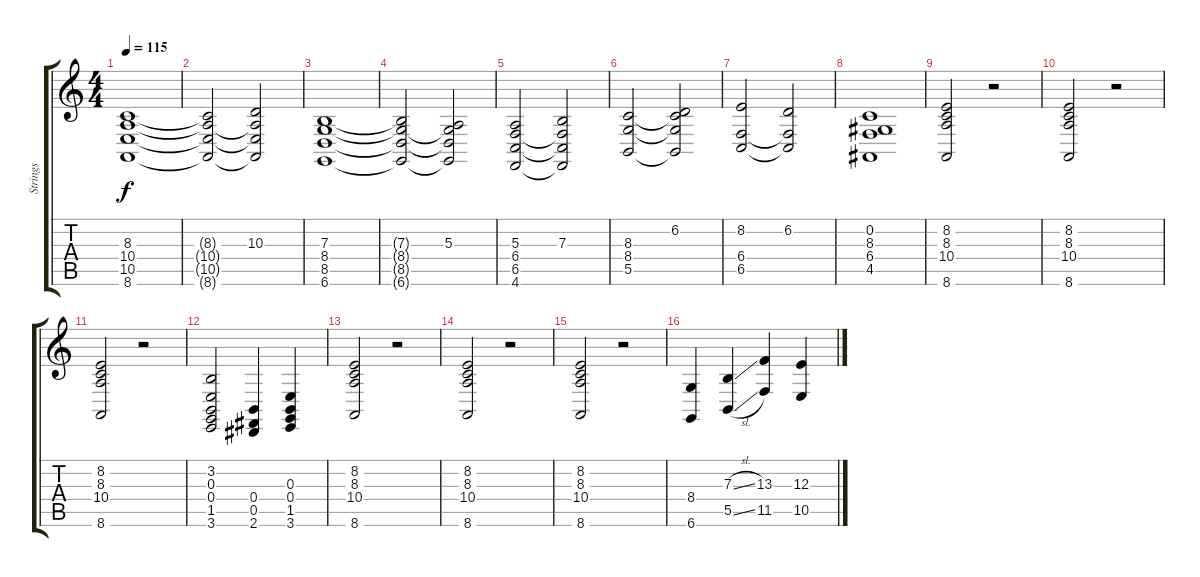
\track ("Strings" "Strings") {instrument synthstrings1}
\staff {score tabs}
\tuning (Db4 Ab3 E3 B2 Gb2 Db2) {hide}
\ts (4 4)
\tempo 115
\clef g2
\ks c
(8.3 10.4 10.5 8.6).1{dy f} |
(8.3{t} 10.4{t} 10.5{t} 8.6{t}).2 (10.3 10.4{t} 10.5{t} 8.6{t}).2 |
(7.3 8.4 8.5 6.6).1 |
(7.3{t} 8.4{t} 8.5{t} 6.6{t}).2 (5.3 8.4{t} 8.5{t} 6.6{t}).2 |
(5.3 6.4 6.5 4.6).2 (7.3 6.4{t} 6.5{t} 4.6{t}).2 |
(8.3 8.4 5.5).2 (6.2 8.3{t} 8.4{t} 5.5{t}).2 |
(8.2 6.4 6.5).2 (6.2 6.4{t} 6.5{t}).2 |
(0.2 8.3 6.4 4.5).1 |
(8.2 8.3 10.4 8.6).2 r.2 |
(8.2 8.3 10.4 8.6).2 r.2 |
(8.2 8.3 10.4 8.6).2 r.2 |
(3.2 0.3 0.4 1.5 3.6).2 (0.4 0.5 2.6).4 (0.3 0.4 1.5 3.6).4 |
(8.2 8.3 10.4 8.6).2 r.2 |
(8.2 8.3 10.4 8.6).2 r.2 |
(8.2 8.3 10.4 8.6).2 r.2 |
(8.4 6.6).4 (7.3{sl} 5.5{sl}).4 (13.3 11.5).4 (12.3 10.5).4
